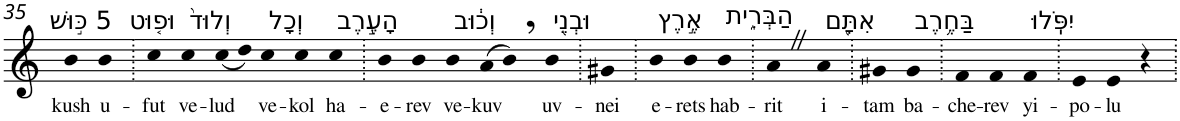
**kern	**text
*part1	*part1
*staff1	*staff1
*I"Piano	*
*I'Pno	*
!!LO:PB:g=z
*clefG2	*
*k[]	*
=35	=35
!LO:TX:a:t=5 כּ֣וּשׁ	!
!	!LO:LY:b
4b	kush
!LO:TX:a:t=וּפ֤וּט	!
!	!LO:LY:b
4b	u-
=36.	=36.
!	!LO:LY:b
4cc	-fut
!LO:TX:a:t=וְלוּד֙	!
!	!LO:LY:b
4cc	ve-
!	!LO:LY:b
(<8cc	-lud
8dd)	.
!LO:TX:a:t=וְכָל	!
!	!LO:LY:b
4cc	ve-
!	!LO:LY:b
4cc	-kol
!LO:TX:a:t=הָעֶ֣רֶב	!
!	!LO:LY:b
4cc	ha-
=37.	=37.
!	!LO:LY:b
4b	-e-
!	!LO:LY:b
4b	-rev
!LO:TX:a:t=וְכ֔וּב	!
!	!LO:LY:b
4b	ve-
!	!LO:LY:b
(>8a	-kuv
8b,)	.
!LO:TX:a:t=וּבְנֵ֖י	!
!	!LO:LY:b
4b	uv-
=38.	=38.
!	!LO:LY:b
4g#X	-nei
=39.	=39.
!LO:TX:a:t=אֶ֣רֶץ	!
!	!LO:LY:b
4b	e-
!	!LO:LY:b
4b	-rets
!LO:TX:a:t=הַבְּרִ֑ית	!
!	!LO:LY:b
4b	hab-
=40.	=40.
!	!LO:LY:b
4aZ	-rit
!LO:TX:a:t=אִתָּ֖ם	!
!	!LO:LY:b
4a	i-
=41.	=41.
!	!LO:LY:b
4g#X	-tam
!LO:TX:a:t=בַּחֶ֥רֶב	!
!	!LO:LY:b
4g#	ba-
=42.	=42.
!	!LO:LY:b
4f	-che-
!	!LO:LY:b
4f	-rev
!LO:TX:a:t=יִפֹּֽלוּ	!
!	!LO:LY:b
4f	yi-
=43.	=43.
!	!LO:LY:b
4e	-po-
!	!LO:LY:b
4e	-lu
4r	.
=.	=.
*-	*-
